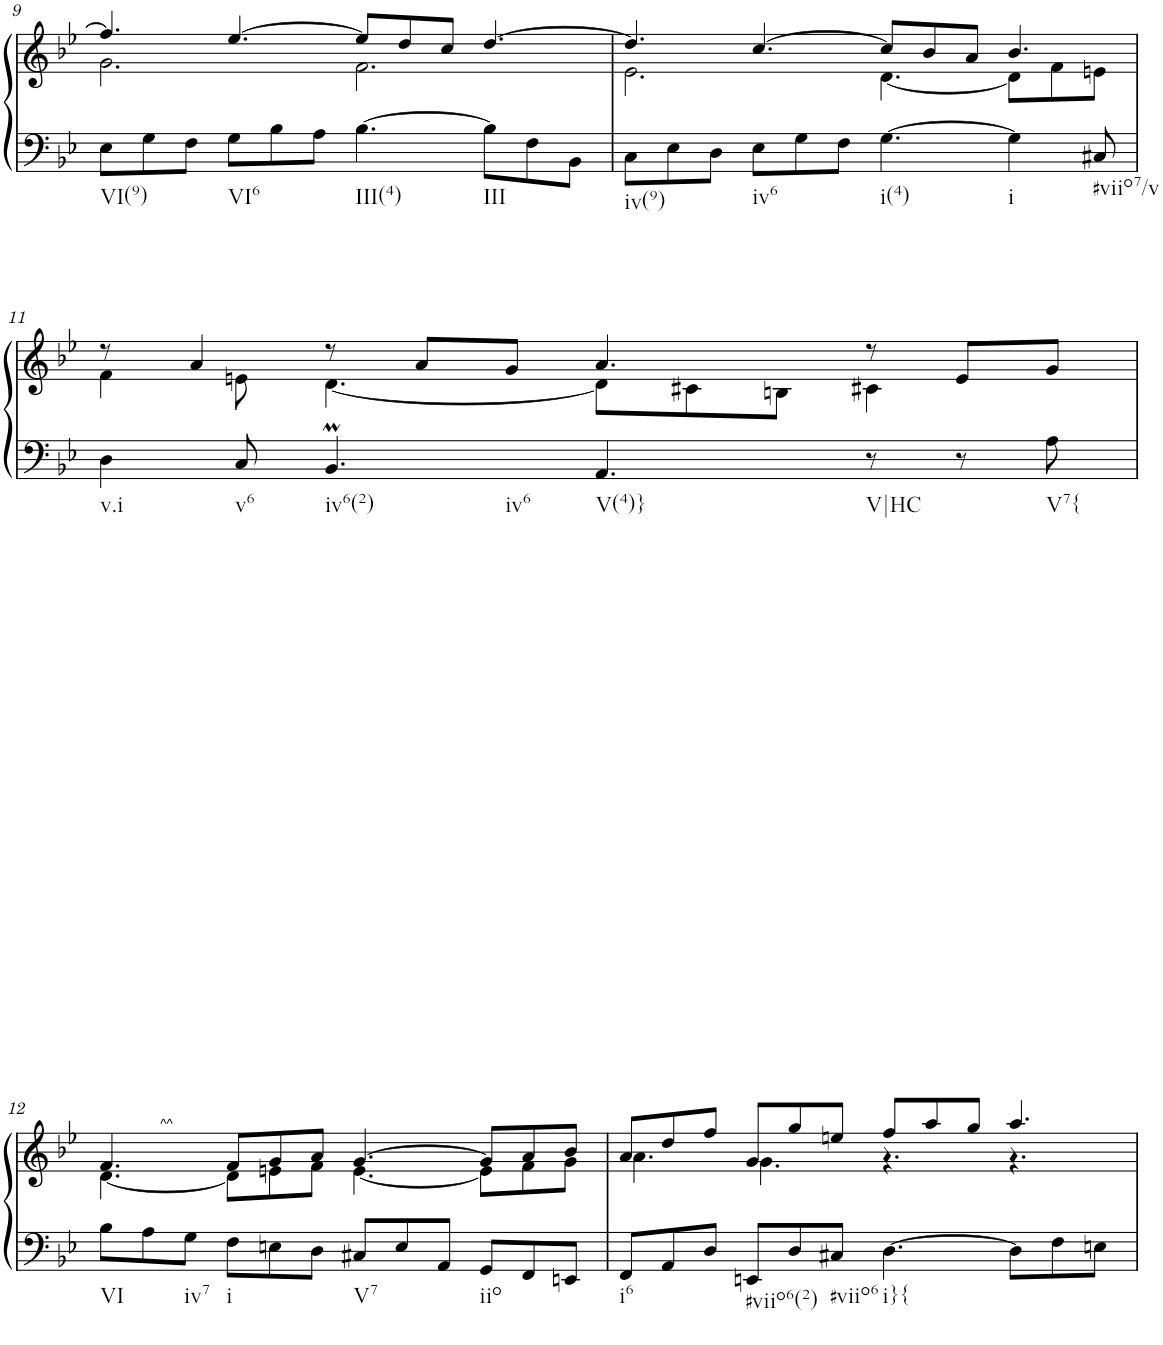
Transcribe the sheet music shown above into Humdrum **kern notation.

**kern	**kern
*part1	*part1
*staff2	*staff1
*I"unbenannt1	*
!!LO:PB:g=z
*clefF4	*clefG2
*k[b-e-]	*k[b-e-]
*M12/8	*M12/8
=9	=9
*	*^
!LO:TX:b:t=VI(9)	!	!
8E-\L	4.ff/]	2.g\
8G\	.	.
8F\J	.	.
!LO:TX:b:t=VI6	!	!
8G\L	[4.ee-/	.
8B-\	.	.
8A\J	.	.
!LO:TX:b:t=III(4)	!	!
[4.B-\	8ee-/L]	2.f\
.	8dd/	.
.	8cc/J	.
!LO:TX:b:t=III	!	!
8B-\L]	[4.dd/	.
8F\	.	.
8BB-\J	.	.
=10	=10	=10
!LO:TX:b:t=iv(9)	!	!
8C\L	4.dd/]	2.e-\
8E-\	.	.
8D\J	.	.
!LO:TX:b:t=iv6	!	!
8E-\L	[4.cc/	.
8G\	.	.
8F\J	.	.
!LO:TX:b:t=i(4)	!	!
[4.G\	8cc/L]	[4.d\
.	8b-/	.
.	8a/J	.
!LO:TX:b:t=i	!	!
4G\]	4.b-/	8d\L]
.	.	8f\
!LO:TX:b:t=#viio7/v	!	!
8C#X/	.	8en\J
!!LO:LB:g=z	!!
=11	=11	=11
!LO:TX:b:t=^^	!	!
!LO:TX:b:t=v.i	!	!
4D\	8r	4f\
.	4a/	.
!LO:TX:b:t=v6	!	!
8C/	.	8en\
!LO:TX:b:t=iv6(2)	!	!
!LO:TX:b:t=iv6	!	!
4.BB-M/	8r	[4.d\
.	8a/L	.
.	8g/J	.
!LO:TX:b:t=V(4)}	!	!
4.AA/	4.a/	8d\L]
.	.	8c#X\
.	.	8Bn\J
!LO:TX:b:t=V|HC	!	!
8r	8r	4c#X\
8r	8e/L	.
!LO:TX:b:t=V7{	!	!
8A\	8g/J	8ryy
!!LO:LB:g=z	!!
=12	=12	=12
!LO:TX:b:t=VI	!	!
8B-\L	4.f/	[4.d\
8A\	.	.
!LO:TX:b:t=iv7	!	!
8G\J	.	.
!LO:TX:b:t=i	!	!
8F\L	8f/L	8d\L]
8En\	8g/	8en\
8D\J	8a/J	8f\J
!LO:TX:b:t=V7	!	!
8C#X/L	[4.g/	[4.e\
8E/	.	.
8AA/J	.	.
!LO:TX:b:t=iio	!	!
8GG/L	8g/L]	8e\L]
8FF/	8a/	8f\
8EEn/J	8b-/J	8g\J
=13	=13	=13
!LO:TX:b:t=i6	!	!
8FF/L	8a/L	4.a\
8AA/	8dd/	.
8D/J	8ff/J	.
!LO:TX:b:t=#viio6(2)	!	!
8EEn/L	8g/L	4.g\
8D/	8gg/	.
!LO:TX:b:t=#viio6	!	!
8C#X/J	8een/J	.
!LO:TX:b:t=i}{	!	!
[4.D\	8ff/L	4.r
.	8aa/	.
.	8gg/J	.
8D\L]	4.aa/	4.r
8F\	.	.
8En\J	.	.
*	*v	*v
=	=
*-	*-
